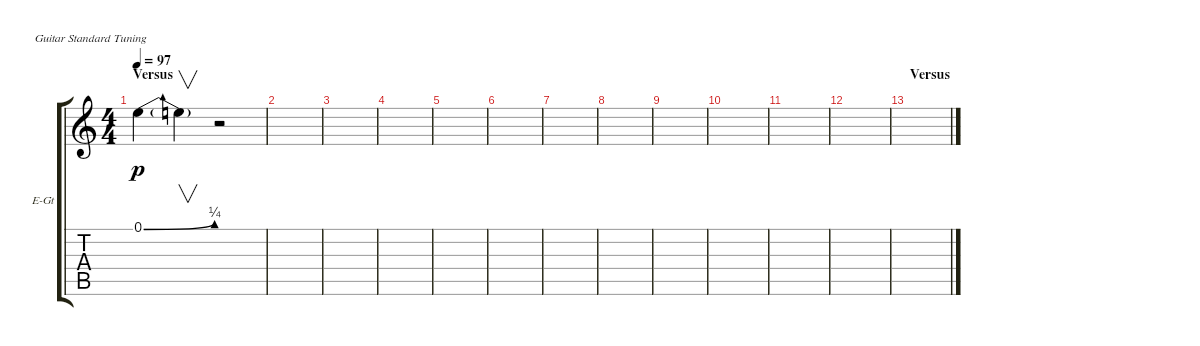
\bracketExtendMode groupsimilarinstruments
\firstSystemTrackNameOrientation horizontal
\otherSystemsTrackNameOrientation horizontal
\track ("Delay" "E-Gt") {instrument electricguitarclean}
\staff {score tabs}
\tuning (E4 B3 G3 D3 A2 E2)
\ts (4 4)
\section ("" "Versus")
\tempo 97
\clef g2
\ks c
0.1{be (bend 0 0 59.4 1)}.4{dy p} 0.1{t}.4{v} r.2 |
|
|
|
|
|
|
|
|
|
|
|
\section ("" "Versus")
